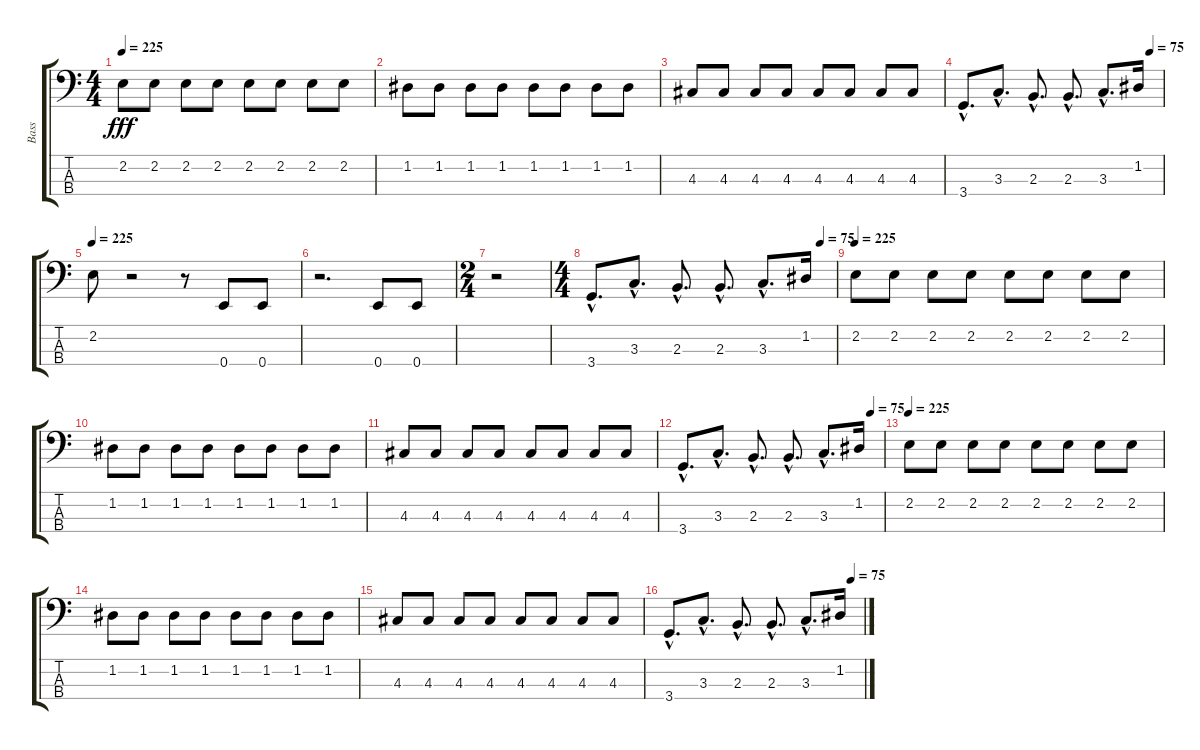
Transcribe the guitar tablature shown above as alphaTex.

\track ("Bass" "Bass") {instrument electricbassfinger}
\staff {score tabs}
\tuning (G2 D2 A1 E1) {hide}
\ts (4 4)
\tempo 225
\clef f4
\ks c
2.2.8{dy fff} 2.2.8 2.2.8 2.2.8 2.2.8 2.2.8 2.2.8 2.2.8 |
1.2.8 1.2.8 1.2.8 1.2.8 1.2.8 1.2.8 1.2.8 1.2.8 |
4.3.8 4.3.8 4.3.8 4.3.8 4.3.8 4.3.8 4.3.8 4.3.8 |
\tempo (75 0.9375)
3.4{hac}.8{d} 3.3{hac}.8{d} 2.3{hac}.8{d} 2.3{hac}.8{d} 3.3{hac}.8{d} 1.2.16 |
\tempo 225
2.2.8 r.2 r.8 0.4.8 0.4.8 |
r.2{d} 0.4.8 0.4.8 |
\ts (2 4)
r.2 |
\ts (4 4)
\tempo (75 0.9375)
3.4{hac}.8{d} 3.3{hac}.8{d} 2.3{hac}.8{d} 2.3{hac}.8{d} 3.3{hac}.8{d} 1.2.16 |
\tempo 225
2.2.8 2.2.8 2.2.8 2.2.8 2.2.8 2.2.8 2.2.8 2.2.8 |
1.2.8 1.2.8 1.2.8 1.2.8 1.2.8 1.2.8 1.2.8 1.2.8 |
4.3.8 4.3.8 4.3.8 4.3.8 4.3.8 4.3.8 4.3.8 4.3.8 |
\tempo (75 0.9375)
3.4{hac}.8{d} 3.3{hac}.8{d} 2.3{hac}.8{d} 2.3{hac}.8{d} 3.3{hac}.8{d} 1.2.16 |
\tempo 225
2.2.8 2.2.8 2.2.8 2.2.8 2.2.8 2.2.8 2.2.8 2.2.8 |
1.2.8 1.2.8 1.2.8 1.2.8 1.2.8 1.2.8 1.2.8 1.2.8 |
4.3.8 4.3.8 4.3.8 4.3.8 4.3.8 4.3.8 4.3.8 4.3.8 |
\tempo (75 0.9375)
3.4{hac}.8{d} 3.3{hac}.8{d} 2.3{hac}.8{d} 2.3{hac}.8{d} 3.3{hac}.8{d} 1.2.16
